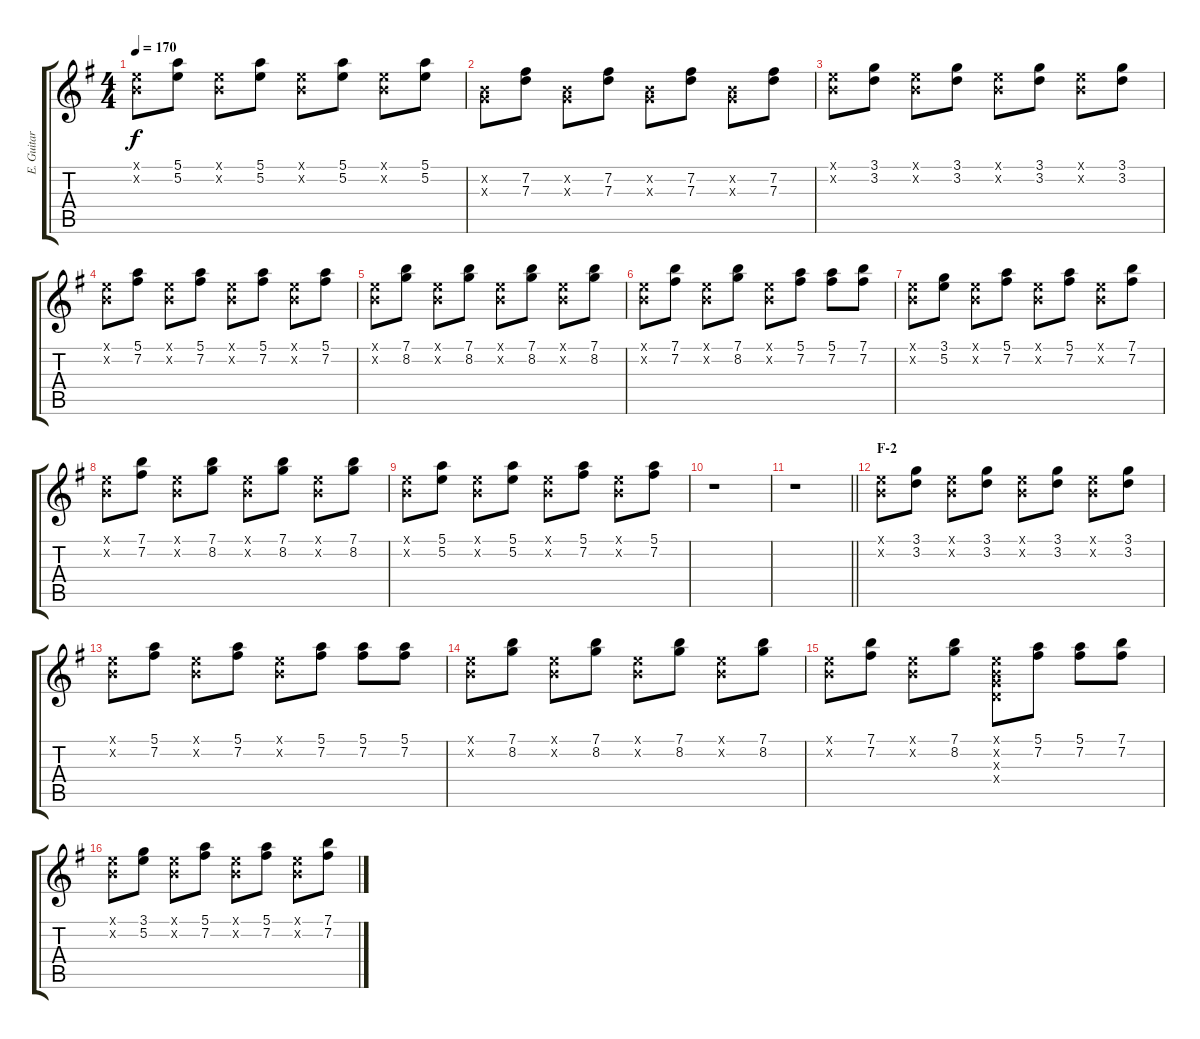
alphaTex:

\track ("E. Guitar I" "E. Guitar ") {instrument electricguitarclean}
\staff {score tabs}
\tuning (E4 B3 G3 D3 A2 E2) {hide}
\ts (4 4)
\tempo 170
\clef g2
\ks g
(0.1{x} 0.2{x}).8{dy f} (5.1 5.2).8 (0.1{x} 0.2{x}).8 (5.1 5.2).8 (0.1{x} 0.2{x}).8 (5.1 5.2).8 (0.1{x} 0.2{x}).8 (5.1 5.2).8 |
(0.2{x} 0.3{x}).8 (7.2 7.3).8 (0.2{x} 0.3{x}).8 (7.2 7.3).8 (0.2{x} 0.3{x}).8 (7.2 7.3).8 (0.2{x} 0.3{x}).8 (7.2 7.3).8 |
(0.1{x} 0.2{x}).8 (3.1 3.2).8 (0.1{x} 0.2{x}).8 (3.1 3.2).8 (0.1{x} 0.2{x}).8 (3.1 3.2).8 (0.1{x} 0.2{x}).8 (3.1 3.2).8 |
(0.1{x} 0.2{x}).8 (5.1 7.2).8 (0.1{x} 0.2{x}).8 (5.1 7.2).8 (0.1{x} 0.2{x}).8 (5.1 7.2).8 (0.1{x} 0.2{x}).8 (5.1 7.2).8 |
(0.1{x} 0.2{x}).8 (7.1 8.2).8 (0.1{x} 0.2{x}).8 (7.1 8.2).8 (0.1{x} 0.2{x}).8 (7.1 8.2).8 (0.1{x} 0.2{x}).8 (7.1 8.2).8 |
(0.1{x} 0.2{x}).8 (7.1 7.2).8 (0.1{x} 0.2{x}).8 (7.1 8.2).8 (0.1{x} 0.2{x}).8 (5.1 7.2).8 (5.1 7.2).8 (7.1 7.2).8 |
(0.1{x} 0.2{x}).8 (3.1 5.2).8 (0.1{x} 0.2{x}).8 (5.1 7.2).8 (0.1{x} 0.2{x}).8 (5.1 7.2).8 (0.1{x} 0.2{x}).8 (7.1 7.2).8 |
(0.1{x} 0.2{x}).8 (7.1 7.2).8 (0.1{x} 0.2{x}).8 (7.1 8.2).8 (0.1{x} 0.2{x}).8 (7.1 8.2).8 (0.1{x} 0.2{x}).8 (7.1 8.2).8 |
(0.1{x} 0.2{x}).8 (5.1 5.2).8 (0.1{x} 0.2{x}).8 (5.1 5.2).8 (0.1{x} 0.2{x}).8 (5.1 7.2).8 (0.1{x} 0.2{x}).8 (5.1 7.2).8 |
r.1 |
\barLineRight lightlight
r.1 |
\section ("" "F-2")
(0.1{x} 0.2{x}).8 (3.1 3.2).8 (0.1{x} 0.2{x}).8 (3.1 3.2).8 (0.1{x} 0.2{x}).8 (3.1 3.2).8 (0.1{x} 0.2{x}).8 (3.1 3.2).8 |
(0.1{x} 0.2{x}).8 (5.1 7.2).8 (0.1{x} 0.2{x}).8 (5.1 7.2).8 (0.1{x} 0.2{x}).8 (5.1 7.2).8 (5.1 7.2).8 (5.1 7.2).8 |
(0.1{x} 0.2{x}).8 (7.1 8.2).8 (0.1{x} 0.2{x}).8 (7.1 8.2).8 (0.1{x} 0.2{x}).8 (7.1 8.2).8 (0.1{x} 0.2{x}).8 (7.1 8.2).8 |
(0.1{x} 0.2{x}).8 (7.1 7.2).8 (0.1{x} 0.2{x}).8 (7.1 8.2).8 (0.1{x} 0.2{x} 0.3{x} 0.4{x}).8 (5.1 7.2).8 (5.1 7.2).8 (7.1 7.2).8 |
(0.1{x} 0.2{x}).8 (3.1 5.2).8 (0.1{x} 0.2{x}).8 (5.1 7.2).8 (0.1{x} 0.2{x}).8 (5.1 7.2).8 (0.1{x} 0.2{x}).8 (7.1 7.2).8
